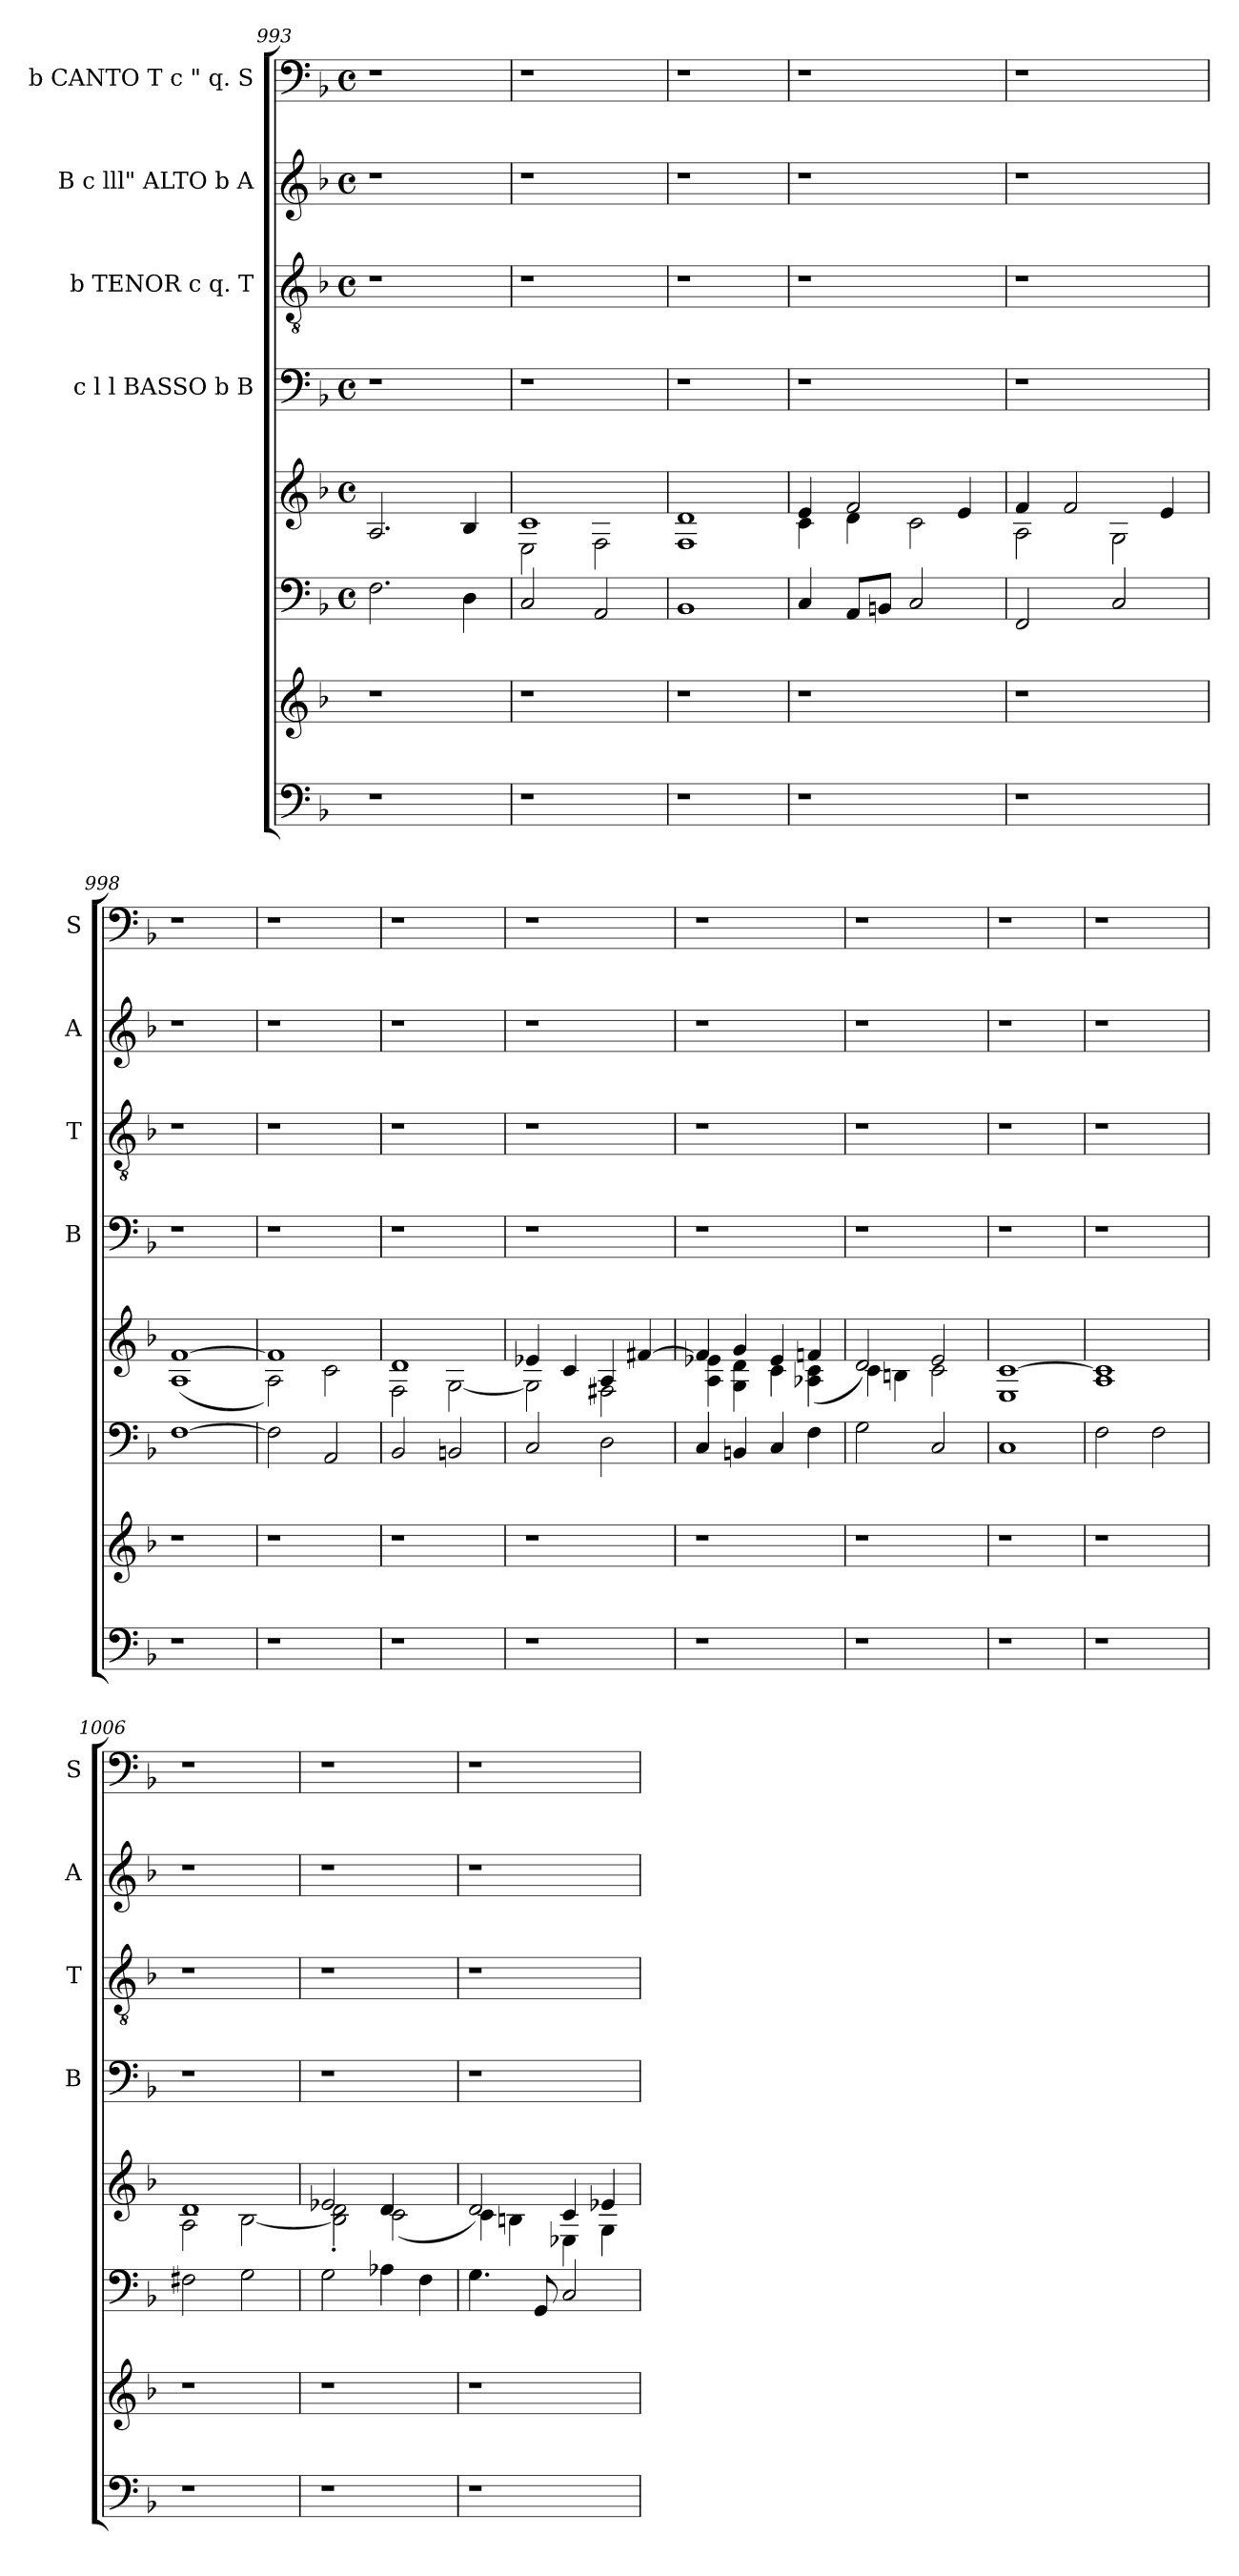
**kern	**kern	**kern	**kern	**kern	**kern	**kern	**kern
*part7	*part7	*part6	*part5	*part4	*part3	*part2	*part1
*staff8	*staff7	*staff6	*staff5	*staff4	*staff3	*staff2	*staff1
*	*	*	*	*I"c l l BASSO b B	*I"b TENOR c q. T	*I"B c lll" ALTO b A	*I"b CANTO T c " q. S
*	*	*	*	*I'B	*I'T	*I'A	*I'S
*clefF4	*clefG2	*clefF4	*clefG2	*clefF4	*clefGv2	*clefG2	*clefF4
*k[b-]	*k[b-]	*k[b-]	*k[b-]	*k[b-]	*k[b-]	*k[b-]	*k[b-]
*F:	*F:	*F:	*F:	*F:	*F:	*F:	*F:
*	*	*M4/4	*M4/4	*M4/4	*M4/4	*M4/4	*M4/4
*	*	*met(c)	*met(c)	*met(c)	*met(c)	*met(c)	*met(c)
=993	=993	=993	=993	=993	=993	=993	=993
1r	1r	2.F\	2.A/	1r	1r	1r	1r
.	.	4D\	4B-/	.	.	.	.
=994	=994	=994	=994	=994	=994	=994	=994
*	*	*	*^	*	*	*	*
1r	1r	2C/	1c	2E\	1r	1r	1r	1r
.	.	2AA/	.	2F\	.	.	.	.
*	*	*	*v	*v	*	*	*	*
!!LO:LB:g=z
=995	=995	=995	=995	=995	=995	=995	=995
1r	1r	1BB-	1F 1d	1r	1r	1r	1r
=996	=996	=996	=996	=996	=996	=996	=996
*	*	*	*^	*	*	*	*
1r	1r	4C/	4e/	4c\	1r	1r	1r	1r
.	.	8AA/L	2f/	4d\	.	.	.	.
.	.	8BBn/J	.	.	.	.	.	.
.	.	2C/	.	2c\	.	.	.	.
.	.	.	4e/	.	.	.	.	.
=997	=997	=997	=997	=997	=997	=997	=997	=997
1r	1r	2FF/	4f/	2A\	1r	1r	1r	1r
.	.	.	2f/	.	.	.	.	.
.	.	2C/	.	2G\	.	.	.	.
.	.	.	4e/	.	.	.	.	.
*	*	*	*v	*v	*	*	*	*
=998	=998	=998	=998	=998	=998	=998	=998
1r	1r	[>1F	(<1A [>1f	1r	1r	1r	1r
=999	=999	=999	=999	=999	=999	=999	=999
*	*	*	*^	*	*	*	*
1r	1r	2F\]	1f]	2A\)	1r	1r	1r	1r
.	.	2AA/	.	2c\	.	.	.	.
!!LO:LB:g=z
=1000	=1000	=1000	=1000	=1000	=1000	=1000	=1000	=1000
1r	1r	2BB-/	1d	2F\	1r	1r	1r	1r
.	.	2BBn/	.	[<2G\	.	.	.	.
=1001	=1001	=1001	=1001	=1001	=1001	=1001	=1001	=1001
1r	1r	2C/	4e-X/	2G\]	1r	1r	1r	1r
.	.	.	4c/	.	.	.	.	.
.	.	2D\	4A/	2F#X\	.	.	.	.
.	.	.	[>4f#X/	.	.	.	.	.
=1002	=1002	=1002	=1002	=1002	=1002	=1002	=1002	=1002
1r	1r	4C/	4f#/]	4A\ 4e-X\	1r	1r	1r	1r
.	.	4BBn/	4g/	4G\ 4d\	.	.	.	.
.	.	4C/	4e-/	4c\	.	.	.	.
.	.	4F\	4fn/	(4A-X\ 4c\	.	.	.	.
=1003	=1003	=1003	=1003	=1003	=1003	=1003	=1003	=1003
1r	1r	2G\	2d/)	4c\	1r	1r	1r	1r
.	.	.	.	4Bn\	.	.	.	.
.	.	2C/	2e/	2c\	.	.	.	.
*	*	*	*v	*v	*	*	*	*
!!LO:LB:g=z
=1004	=1004	=1004	=1004	=1004	=1004	=1004	=1004
1r	1r	1C	1E [<1c	1r	1r	1r	1r
=1005	=1005	=1005	=1005	=1005	=1005	=1005	=1005
1r	1r	2F\	1A 1c]	1r	1r	1r	1r
.	.	2F\	.	.	.	.	.
=1006	=1006	=1006	=1006	=1006	=1006	=1006	=1006
*	*	*	*^	*	*	*	*
1r	1r	2F#X\	1d	2A\	1r	1r	1r	1r
.	.	2G\	.	[<2B-\	.	.	.	.
=1007	=1007	=1007	=1007	=1007	=1007	=1007	=1007	=1007
1r	1r	2G\	2e-X/	2B-\]'< 2d\'<	1r	1r	1r	1r
.	.	4A-X\	4d/	(<2c\	.	.	.	.
.	.	4F\	4ryy	.	.	.	.	.
=1008	=1008	=1008	=1008	=1008	=1008	=1008	=1008	=1008
1r	1r	4.G\	2d/)	4c\	1r	1r	1r	1r
.	.	.	.	4Bn\	.	.	.	.
.	.	8GG/	.	.	.	.	.	.
.	.	2C/	4c/	4E-X\	.	.	.	.
.	.	.	4e-X/	4G\	.	.	.	.
*	*	*	*v	*v	*	*	*	*
=	=	=	=	=	=	=	=
*-	*-	*-	*-	*-	*-	*-	*-
